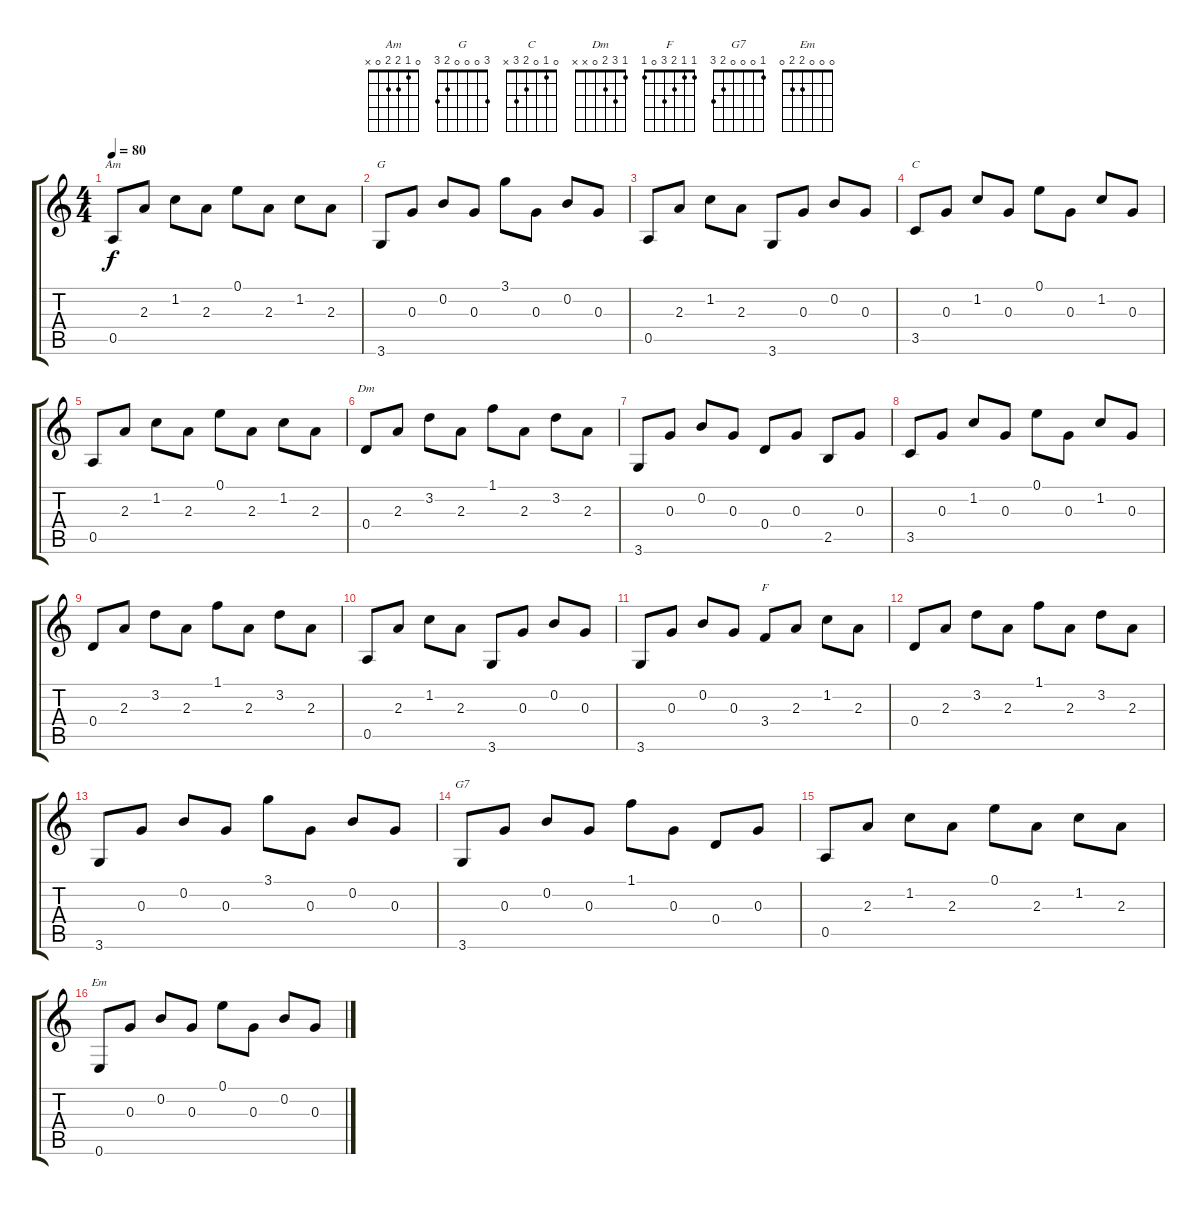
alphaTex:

\track "" {instrument acousticguitarnylon}
\staff {score tabs}
\tuning (E4 B3 G3 D3 A2 E2) {hide}
\chord ("Am" 0 1 2 2 0 x)
\chord ("G" 3 0 0 0 2 3)
\chord ("C" 0 1 0 2 3 x)
\chord ("Dm" 1 3 2 0 x x)
\chord ("F" 1 1 2 3 0 1)
\chord ("G7" 1 0 0 0 2 3)
\chord ("Em" 0 0 0 2 2 0)
\ts (4 4)
\tempo 80
\clef g2
\ks c
0.5.8{ch "Am" dy f} 2.3.8 1.2.8 2.3.8 0.1.8 2.3.8 1.2.8 2.3.8 |
3.6.8{ch "G"} 0.3.8 0.2.8 0.3.8 3.1.8 0.3.8 0.2.8 0.3.8 |
0.5.8 2.3.8 1.2.8 2.3.8 3.6.8 0.3.8 0.2.8 0.3.8 |
3.5.8{ch "C"} 0.3.8 1.2.8 0.3.8 0.1.8 0.3.8 1.2.8 0.3.8 |
0.5.8 2.3.8 1.2.8 2.3.8 0.1.8 2.3.8 1.2.8 2.3.8 |
0.4.8{ch "Dm"} 2.3.8 3.2.8 2.3.8 1.1.8 2.3.8 3.2.8 2.3.8 |
3.6.8 0.3.8 0.2.8 0.3.8 0.4.8 0.3.8 2.5.8 0.3.8 |
3.5.8 0.3.8 1.2.8 0.3.8 0.1.8 0.3.8 1.2.8 0.3.8 |
0.4.8 2.3.8 3.2.8 2.3.8 1.1.8 2.3.8 3.2.8 2.3.8 |
0.5.8 2.3.8 1.2.8 2.3.8 3.6.8 0.3.8 0.2.8 0.3.8 |
3.6.8 0.3.8 0.2.8 0.3.8 3.4.8{ch "F"} 2.3.8 1.2.8 2.3.8 |
0.4.8 2.3.8 3.2.8 2.3.8 1.1.8 2.3.8 3.2.8 2.3.8 |
3.6.8 0.3.8 0.2.8 0.3.8 3.1.8 0.3.8 0.2.8 0.3.8 |
3.6.8{ch "G7"} 0.3.8 0.2.8 0.3.8 1.1.8 0.3.8 0.4.8 0.3.8 |
0.5.8 2.3.8 1.2.8 2.3.8 0.1.8 2.3.8 1.2.8 2.3.8 |
0.6.8{ch "Em"} 0.3.8 0.2.8 0.3.8 0.1.8 0.3.8 0.2.8 0.3.8
